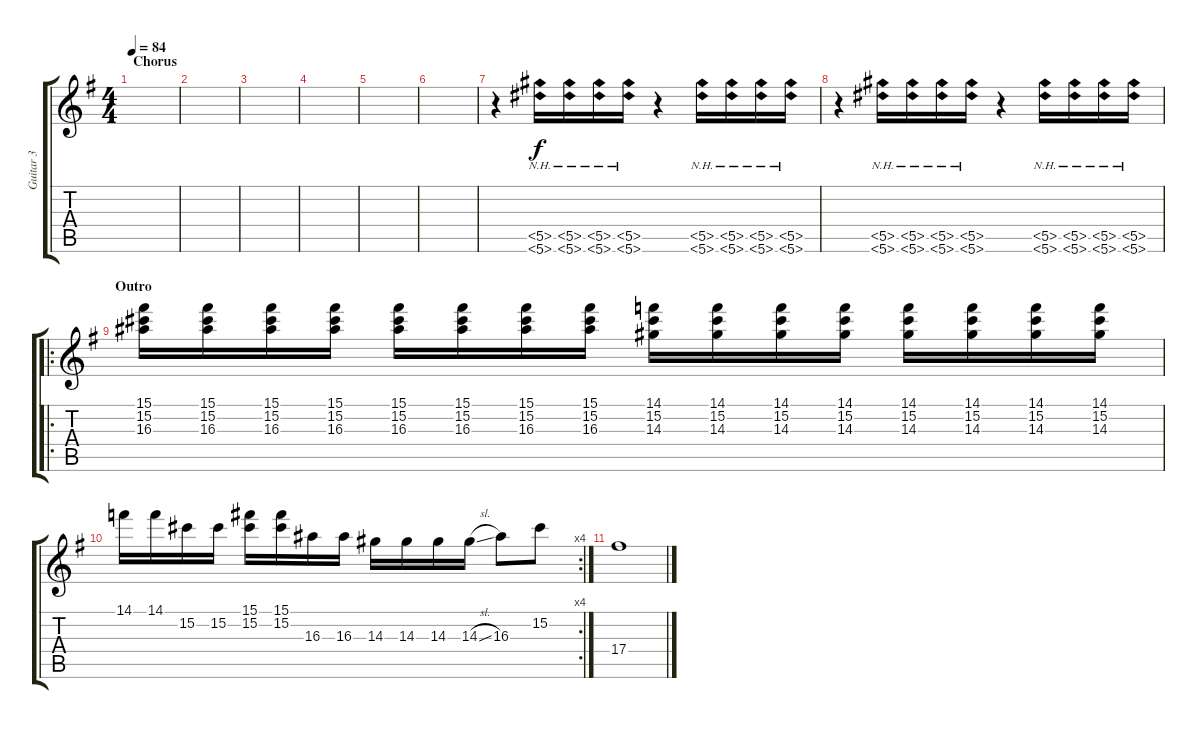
\track ("Guitar 3" "Guitar 3") {instrument distortionguitar}
\staff {score tabs}
\tuning (Eb4 Bb3 Gb3 Db3 Ab2 Eb2) {hide}
\ts (4 4)
\section ("" "Chorus")
\tempo 84
\clef g2
\ks g
|
|
|
|
|
|
r.4 (5.5{nh} 5.6{nh}).16 (5.5{nh} 5.6{nh}).16 (5.5{nh} 5.6{nh}).16 (5.5{nh} 5.6{nh}).16 r.4 (5.5{nh} 5.6{nh}).16 (5.5{nh} 5.6{nh}).16 (5.5{nh} 5.6{nh}).16 (5.5{nh} 5.6{nh}).16 |
r.4 (5.5{nh} 5.6{nh}).16 (5.5{nh} 5.6{nh}).16 (5.5{nh} 5.6{nh}).16 (5.5{nh} 5.6{nh}).16 r.4 (5.5{nh} 5.6{nh}).16 (5.5{nh} 5.6{nh}).16 (5.5{nh} 5.6{nh}).16 (5.5{nh} 5.6{nh}).16 |
\ro
\section ("" "Outro")
(15.1 15.2 16.3).16 (15.1 15.2 16.3).16 (15.1 15.2 16.3).16 (15.1 15.2 16.3).16 (15.1 15.2 16.3).16 (15.1 15.2 16.3).16 (15.1 15.2 16.3).16 (15.1 15.2 16.3).16 (14.1 15.2 14.3).16 (14.1 15.2 14.3).16 (14.1 15.2 14.3).16 (14.1 15.2 14.3).16 (14.1 15.2 14.3).16 (14.1 15.2 14.3).16 (14.1 15.2 14.3).16 (14.1 15.2 14.3).16 |
\rc 4
14.1.16 14.1.16 15.2.16 15.2.16 (15.1 15.2).16 (15.1 15.2).16 16.3.16 16.3.16 14.3.16 14.3.16 14.3.16 14.3{sl}.16 16.3.8 15.2.8 |
17.4.1
